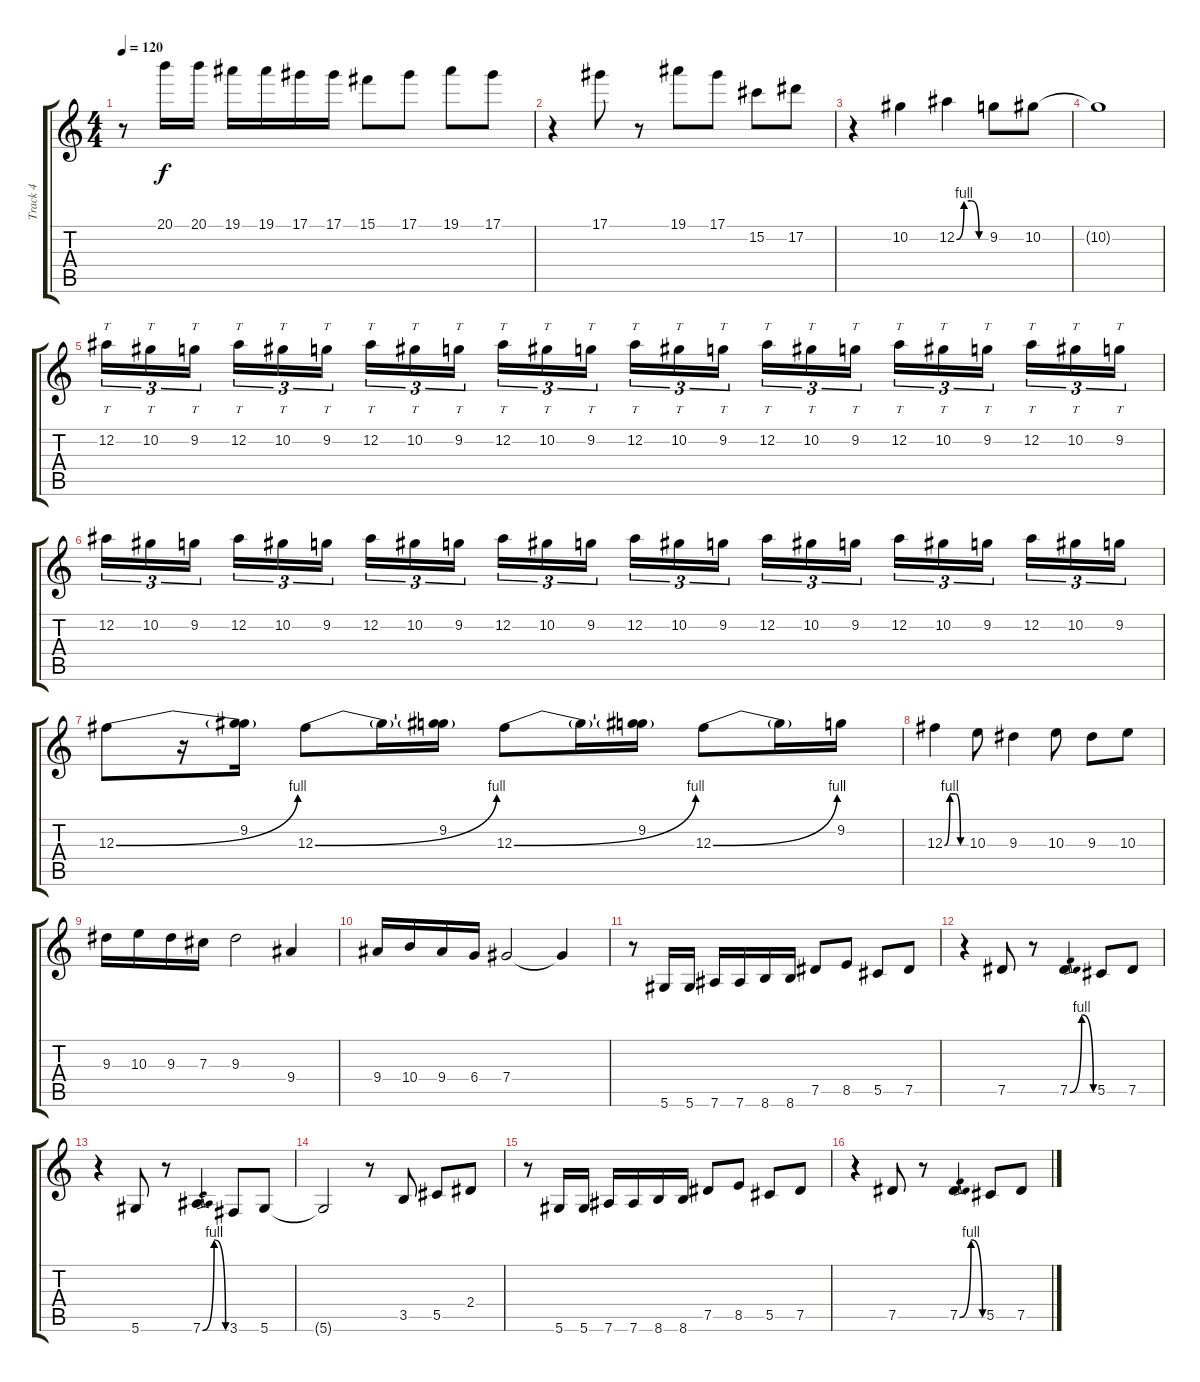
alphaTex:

\track ("Track 4" "Track 4") {instrument overdrivenguitar}
\staff {score tabs}
\tuning (Eb4 Bb3 Gb3 Db3 Ab2 Eb2) {hide}
\ts (4 4)
\tempo 120
\clef g2
\ks c
r.8{dy f} 20.1.16 20.1.16 19.1.16 19.1.16 17.1.16 17.1.16 15.1.8 17.1.8 19.1.8 17.1.8 |
r.4 17.1.8 r.8 19.1.8 17.1.8 15.2.8 17.2.8 |
r.4 10.2.4 12.2{be (custom 0 0 15 4 30 4 46 0 60 0)}.4 9.2.8 10.2.8 |
10.2{t}.1 |
12.2.16{tt tu (3 2)} 10.2.16{tt tu (3 2)} 9.2.16{tt tu (3 2)} 12.2.16{tt tu (3 2)} 10.2.16{tt tu (3 2)} 9.2.16{tt tu (3 2)} 12.2.16{tt tu (3 2)} 10.2.16{tt tu (3 2)} 9.2.16{tt tu (3 2)} 12.2.16{tt tu (3 2)} 10.2.16{tt tu (3 2)} 9.2.16{tt tu (3 2)} 12.2.16{tt tu (3 2)} 10.2.16{tt tu (3 2)} 9.2.16{tt tu (3 2)} 12.2.16{tt tu (3 2)} 10.2.16{tt tu (3 2)} 9.2.16{tt tu (3 2)} 12.2.16{tt tu (3 2)} 10.2.16{tt tu (3 2)} 9.2.16{tt tu (3 2)} 12.2.16{tt tu (3 2)} 10.2.16{tt tu (3 2)} 9.2.16{tt tu (3 2)} |
12.2.16{tu (3 2)} 10.2.16{tu (3 2)} 9.2.16{tu (3 2)} 12.2.16{tu (3 2)} 10.2.16{tu (3 2)} 9.2.16{tu (3 2)} 12.2.16{tu (3 2)} 10.2.16{tu (3 2)} 9.2.16{tu (3 2)} 12.2.16{tu (3 2)} 10.2.16{tu (3 2)} 9.2.16{tu (3 2)} 12.2.16{tu (3 2)} 10.2.16{tu (3 2)} 9.2.16{tu (3 2)} 12.2.16{tu (3 2)} 10.2.16{tu (3 2)} 9.2.16{tu (3 2)} 12.2.16{tu (3 2)} 10.2.16{tu (3 2)} 9.2.16{tu (3 2)} 12.2.16{tu (3 2)} 10.2.16{tu (3 2)} 9.2.16{tu (3 2)} |
12.3{be (bend 0 0 60 4)}.8 r.16 (9.2 12.3{t}).16 12.3{be (bend 0 0 60 4)}.8 12.3{t}.16 (9.2 12.3{t}).16 12.3{be (bend 0 0 60 4)}.8 12.3{t}.16 (9.2 12.3{t}).16 12.3{be (bend 0 0 60 4)}.8 12.3{t}.16 9.2.16 |
12.3{be (custom 0 0 15 4 30 4 45 0 60 0)}.4 10.3.8 9.3.4 10.3.8 9.3.8 10.3.8 |
9.3.16 10.3.16 9.3.16 7.3.16 9.3.2 9.4.4 |
9.4.16 10.4.16 9.4.16 6.4.16 7.4.2 7.4{t}.4 |
r.8 5.6.16 5.6.16 7.6.16 7.6.16 8.6.16 8.6.16 7.5.8 8.5.8 5.5.8 7.5.8 |
r.4 7.5.8 r.8 7.5{be (bendrelease 0 0 30 4 30 4 60 0)}.4 5.5.8 7.5.8 |
r.4 5.6.8 r.8 7.6{be (bendrelease 0 0 30 4 30 4 60 0)}.4 3.6.8 5.6.8 |
5.6{t}.2 r.8 3.5.8 5.5.8 2.4.8 |
r.8 5.6.16 5.6.16 7.6.16 7.6.16 8.6.16 8.6.16 7.5.8 8.5.8 5.5.8 7.5.8 |
r.4 7.5.8 r.8 7.5{be (bendrelease 0 0 30 4 30 4 60 0)}.4 5.5.8 7.5.8
